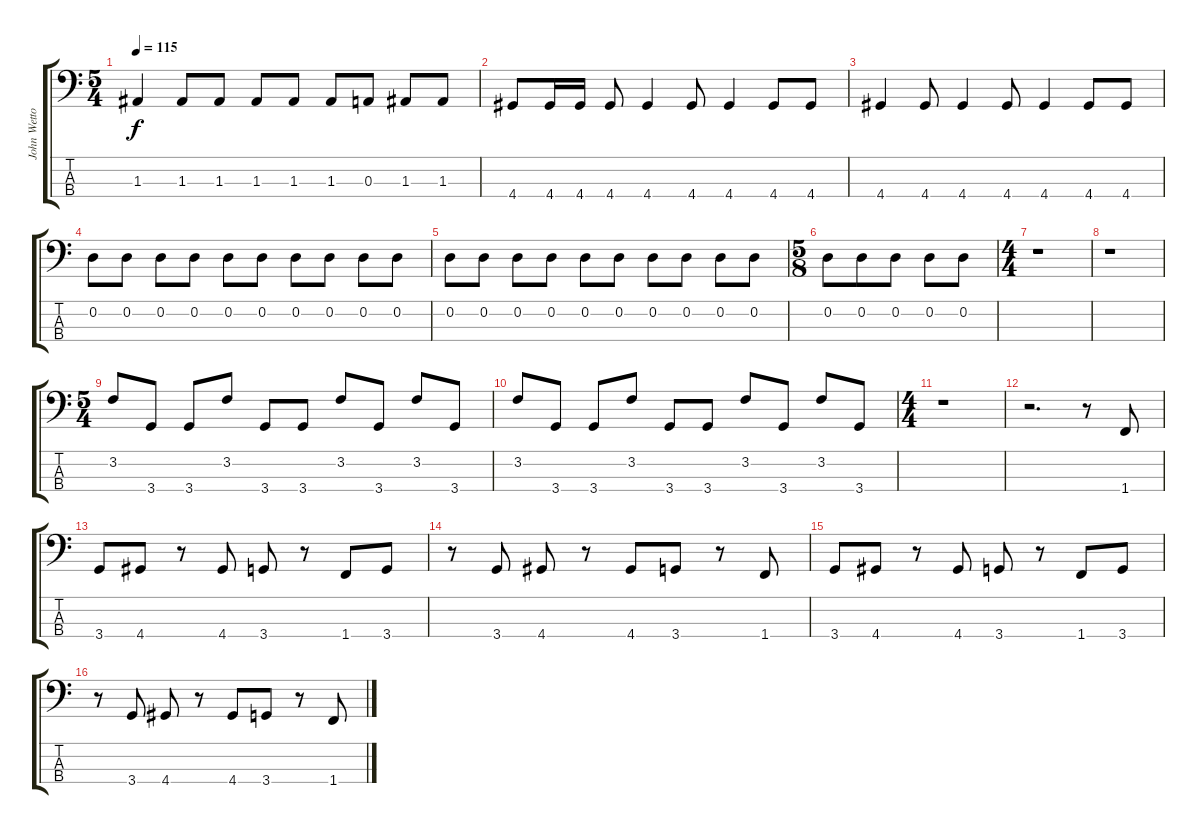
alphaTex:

\track ("John Wetton Bass" "John Wetto") {instrument slapbass2}
\staff {score tabs}
\tuning (G2 D2 A1 E1) {hide}
\ts (5 4)
\tempo 115
\clef f4
\ks c
1.3.4{dy f} 1.3.8 1.3.8 1.3.8 1.3.8 1.3.8 0.3.8 1.3.8 1.3.8 |
4.4.8 4.4.16 4.4.16 4.4.8 4.4.4 4.4.8 4.4.4 4.4.8 4.4.8 |
4.4.4 4.4.8 4.4.4 4.4.8 4.4.4 4.4.8 4.4.8 |
0.2.8 0.2.8 0.2.8 0.2.8 0.2.8 0.2.8 0.2.8 0.2.8 0.2.8 0.2.8 |
0.2.8 0.2.8 0.2.8 0.2.8 0.2.8 0.2.8 0.2.8 0.2.8 0.2.8 0.2.8 |
\ts (5 8)
0.2.8 0.2.8 0.2.8 0.2.8 0.2.8 |
\ts (4 4)
r.1 |
r.1 |
\ts (5 4)
3.2.8 3.4.8 3.4.8 3.2.8 3.4.8 3.4.8 3.2.8 3.4.8 3.2.8 3.4.8 |
3.2.8 3.4.8 3.4.8 3.2.8 3.4.8 3.4.8 3.2.8 3.4.8 3.2.8 3.4.8 |
\ts (4 4)
r.1 |
r.2{d} r.8 1.4.8 |
3.4.8 4.4.8 r.8 4.4.8 3.4.8 r.8 1.4.8 3.4.8 |
r.8 3.4.8 4.4.8 r.8 4.4.8 3.4.8 r.8 1.4.8 |
3.4.8 4.4.8 r.8 4.4.8 3.4.8 r.8 1.4.8 3.4.8 |
r.8 3.4.8 4.4.8 r.8 4.4.8 3.4.8 r.8 1.4.8
